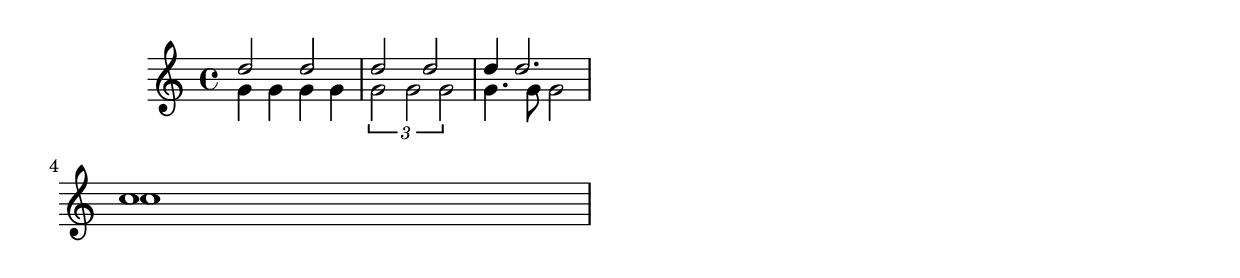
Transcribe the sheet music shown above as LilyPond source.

\version "1.5.68"


%{

This is taken from [Gourlay]'s paper on breaking lines

%}

\score{
       \notes \context Staff  \relative c'' <
               \context Voice = VA { \stemUp d2 d     | d d | d4 d2. | \break  c1 }
	       \context Voice = VB { \stemDown g4 g g g | \times 2/3 { g2 g2 g2 } | g4. g8 g2 | c1 }
               >
       \paper{
           linewidth = 9.\cm
       }
}

